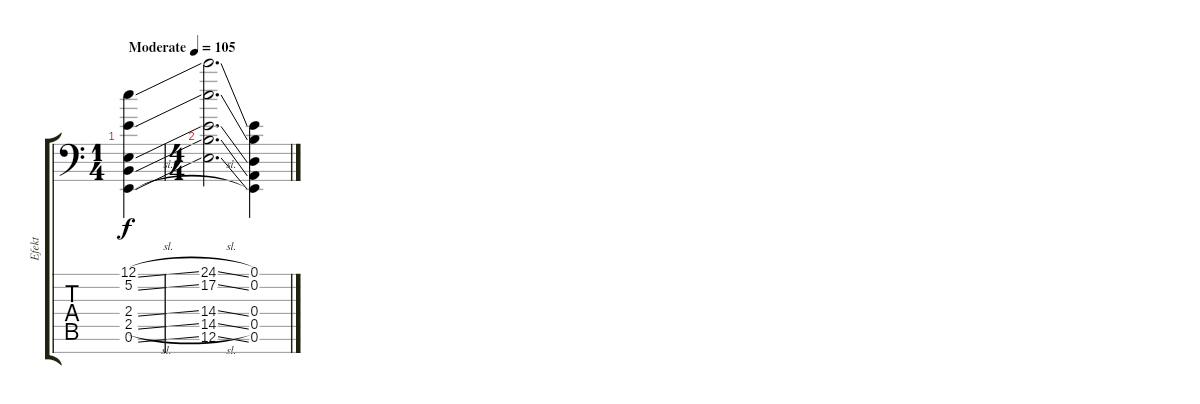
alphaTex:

\track ("Efekt" "Efekt") {instrument stringensemble1}
\staff {score tabs}
\tuning (E4 B3 G3 D3 A2 E2 A1) {hide}
\ts (1 4)
\tempo (105 "Moderate")
\clef f4
\ks c
(12.1{sl} 5.2{sl} 2.4{sl} 2.5{sl} 0.6{sl}).4{dy f instrument stringensemble1} |
\ts (4 4)
(24.1{sl} 17.2{sl} 14.4{sl} 14.5{sl} 12.6{sl}).2{d} (0.1 0.2 0.4 0.5 0.6).4
